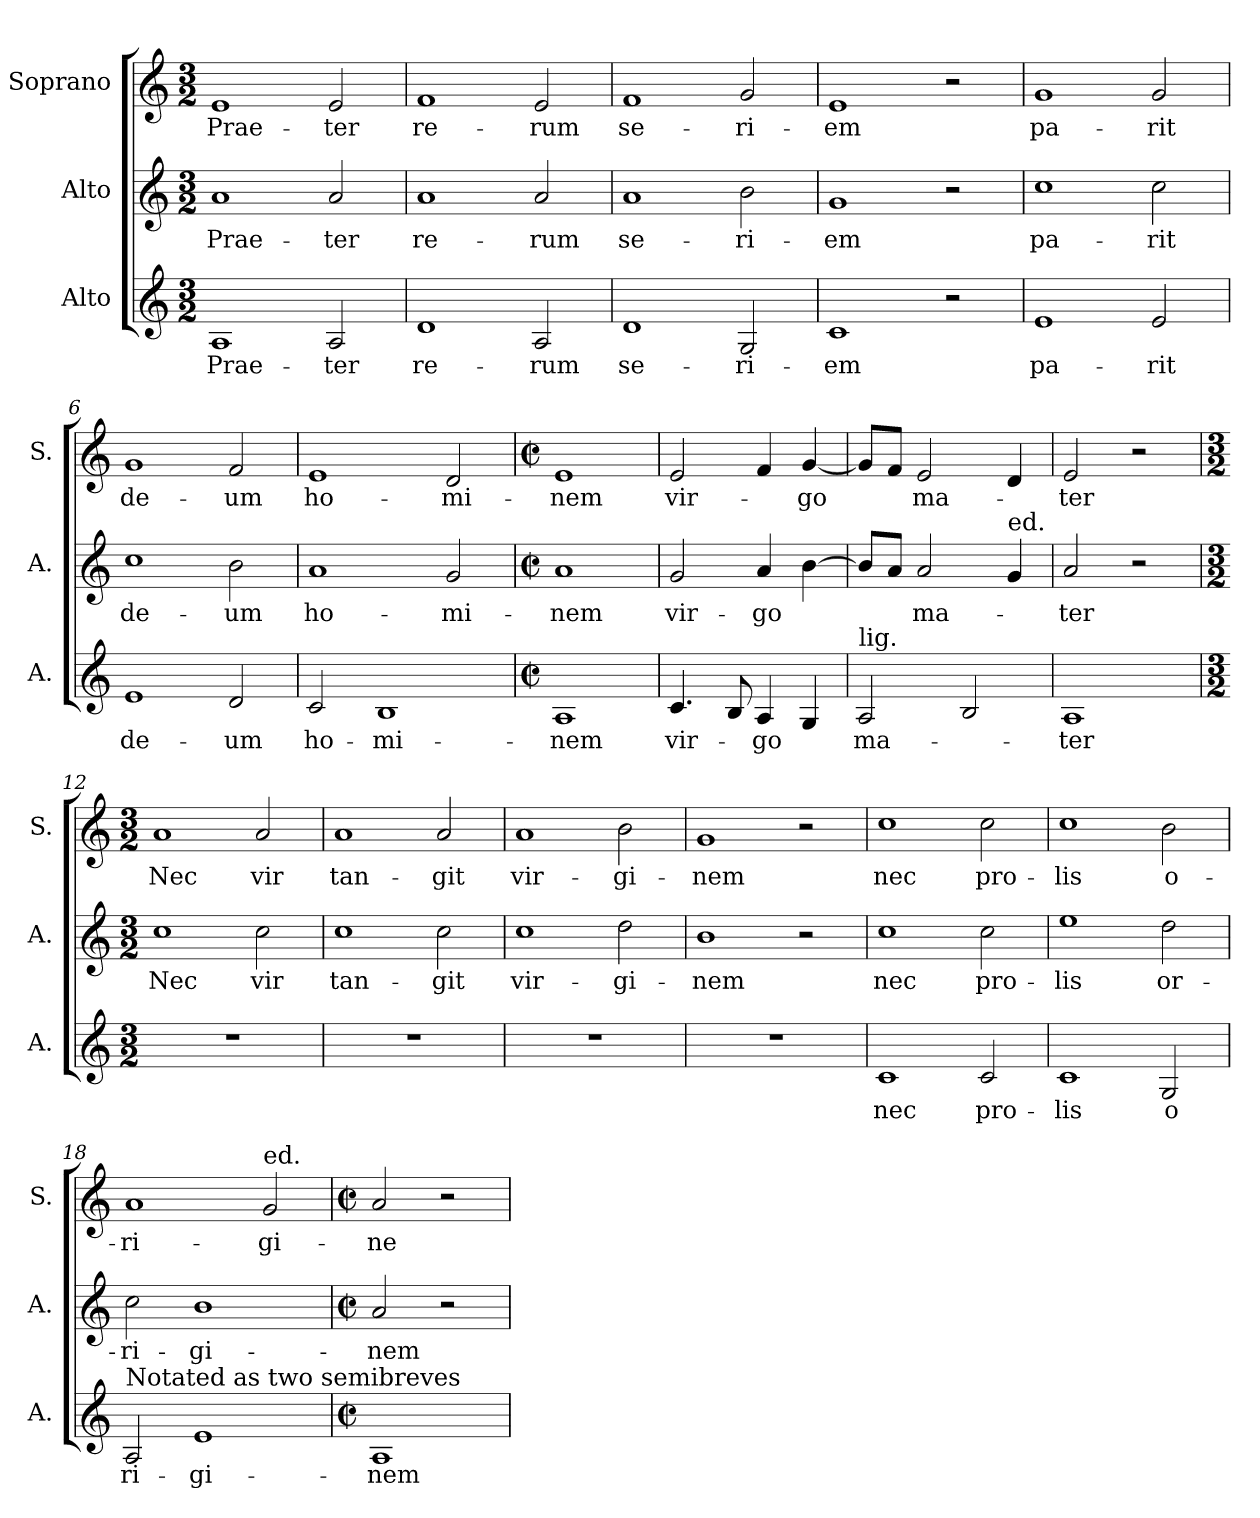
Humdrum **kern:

**kern	**text	**kern	**text	**kern	**text
*part3	*part3	*part2	*part2	*part1	*part1
*staff3	*staff3	*staff2	*staff2	*staff1	*staff1
*I"Alto	*	*I"Alto	*	*I"Soprano	*
*I'A.	*	*I'A.	*	*I'S.	*
*clefG2	*	*clefG2	*	*clefG2	*
*k[]	*	*k[]	*	*k[]	*
*M3/2	*	*M3/2	*	*M3/2	*
=1	=1	=1	=1	=1	=1
!	!LO:LY:b	!	!LO:LY:b	!	!LO:LY:b
1A	Prae-	1a	Prae-	1e	Prae-
!	!LO:LY:b	!	!LO:LY:b	!	!LO:LY:b
2A/	-ter	2a/	-ter	2e/	-ter
=2	=2	=2	=2	=2	=2
!	!LO:LY:b	!	!LO:LY:b	!	!LO:LY:b
1d	re-	1a	re-	1f	re-
!	!LO:LY:b	!	!LO:LY:b	!	!LO:LY:b
2A/	-rum	2a/	-rum	2e/	-rum
=3	=3	=3	=3	=3	=3
!	!LO:LY:b	!	!LO:LY:b	!	!LO:LY:b
1d	se-	1a	se-	1f	se-
!	!LO:LY:b	!	!LO:LY:b	!	!LO:LY:b
2G/	-ri-	2b\	-ri-	2g/	-ri-
=4	=4	=4	=4	=4	=4
!	!LO:LY:b	!	!LO:LY:b	!	!LO:LY:b
1c	-em	1g	-em	1e	-em
2r	.	2r	.	2r	.
=5	=5	=5	=5	=5	=5
!	!LO:LY:b	!	!LO:LY:b	!	!LO:LY:b
1e	pa-	1cc	pa-	1g	pa-
!	!LO:LY:b	!	!LO:LY:b	!	!LO:LY:b
2e/	-rit	2cc\	-rit	2g/	-rit
=6	=6	=6	=6	=6	=6
!	!LO:LY:b	!	!LO:LY:b	!	!LO:LY:b
1e	de-	1cc	de-	1g	de-
!	!LO:LY:b	!	!LO:LY:b	!	!LO:LY:b
2d/	-um	2b\	-um	2f/	-um
=7	=7	=7	=7	=7	=7
!	!LO:LY:b	!	!LO:LY:b	!	!LO:LY:b
2c/	ho-	1a	ho-	1e	ho-
!	!LO:LY:b	!	!	!	!
1B	-mi-	.	.	.	.
!	!	!	!LO:LY:b	!	!LO:LY:b
.	.	2g/	-mi-	2d/	-mi-
=8	=8	=8	=8	=8	=8
*M2/2	*	*M2/2	*	*M2/2	*
*met(c|)	*	*met(c|)	*	*met(c|)	*
!	!LO:LY:b	!	!LO:LY:b	!	!LO:LY:b
1A	-nem	1a	-nem	1e	-nem
=9	=9	=9	=9	=9	=9
!	!LO:LY:b	!	!LO:LY:b	!	!LO:LY:b
4.c/	vir-	2g/	vir-	2e/	vir-
8B/	.	.	.	.	.
!	!LO:LY:b	!	!LO:LY:b	!	!
4A/	-go	4a/	-go	4f/	.
!	!	!	!	!	!LO:LY:b
4G/	.	[4b\	.	[4g/	-go
=10	=10	=10	=10	=10	=10
!LO:TX:a:t=lig.	!	!	!	!	!
!	!LO:LY:b	!	!	!	!
2A/	ma-	8b/L]	.	8g/L]	.
.	.	8a/J	.	8f/J	.
!	!	!	!LO:LY:b	!	!LO:LY:b
.	.	2a/	ma-	2e/	ma-
2B/	.	.	.	.	.
!	!	!LO:TX:a:t=ed.	!	!	!
.	.	4g/	.	4d/	.
=11	=11	=11	=11	=11	=11
!	!LO:LY:b	!	!LO:LY:b	!	!LO:LY:b
1A	-ter	2a/	-ter	2e/	-ter
.	.	2r	.	2r	.
=12	=12	=12	=12	=12	=12
*M3/2	*	*M3/2	*	*M3/2	*
!	!	!	!LO:LY:b	!	!LO:LY:b
1.r	.	1cc	Nec	1a	Nec
!	!	!	!LO:LY:b	!	!LO:LY:b
.	.	2cc\	vir	2a/	vir
=13	=13	=13	=13	=13	=13
!	!	!	!LO:LY:b	!	!LO:LY:b
1.r	.	1cc	tan-	1a	tan-
!	!	!	!LO:LY:b	!	!LO:LY:b
.	.	2cc\	-git	2a/	-git
=14	=14	=14	=14	=14	=14
!	!	!	!LO:LY:b	!	!LO:LY:b
1.r	.	1cc	vir-	1a	vir-
!	!	!	!LO:LY:b	!	!LO:LY:b
.	.	2dd\	-gi-	2b\	-gi-
=15	=15	=15	=15	=15	=15
!	!	!	!LO:LY:b	!	!LO:LY:b
1.r	.	1b	-nem	1g	-nem
.	.	2r	.	2r	.
=16	=16	=16	=16	=16	=16
!	!LO:LY:b	!	!LO:LY:b	!	!LO:LY:b
1c	nec	1cc	nec	1cc	nec
!	!LO:LY:b	!	!LO:LY:b	!	!LO:LY:b
2c/	pro-	2cc\	pro-	2cc\	pro-
=17	=17	=17	=17	=17	=17
!	!LO:LY:b	!	!LO:LY:b	!	!LO:LY:b
1c	-lis	1ee	-lis	1cc	-lis
!	!LO:LY:b	!	!LO:LY:b	!	!LO:LY:b
2G/	o	2dd\	or-	2b\	o-
=18	=18	=18	=18	=18	=18
!LO:TX:a:t=Notated as two semibreves	!	!	!	!	!
!	!LO:LY:b	!	!LO:LY:b	!	!LO:LY:b
2A/	ri-	2cc\	-ri-	1a	-ri-
!	!LO:LY:b	!	!LO:LY:b	!	!
1e	-gi-	1b	-gi-	.	.
!	!	!	!	!LO:TX:a:t=ed.	!
!	!	!	!	!	!LO:LY:b
.	.	.	.	2g/	-gi-
=19	=19	=19	=19	=19	=19
*M2/2	*	*M2/2	*	*M2/2	*
*met(c|)	*	*met(c|)	*	*met(c|)	*
!	!LO:LY:b	!	!LO:LY:b	!	!LO:LY:b
1A	-nem	2a/	-nem	2a/	ne
.	.	2r	.	2r	.
=	=	=	=	=	=
*-	*-	*-	*-	*-	*-
